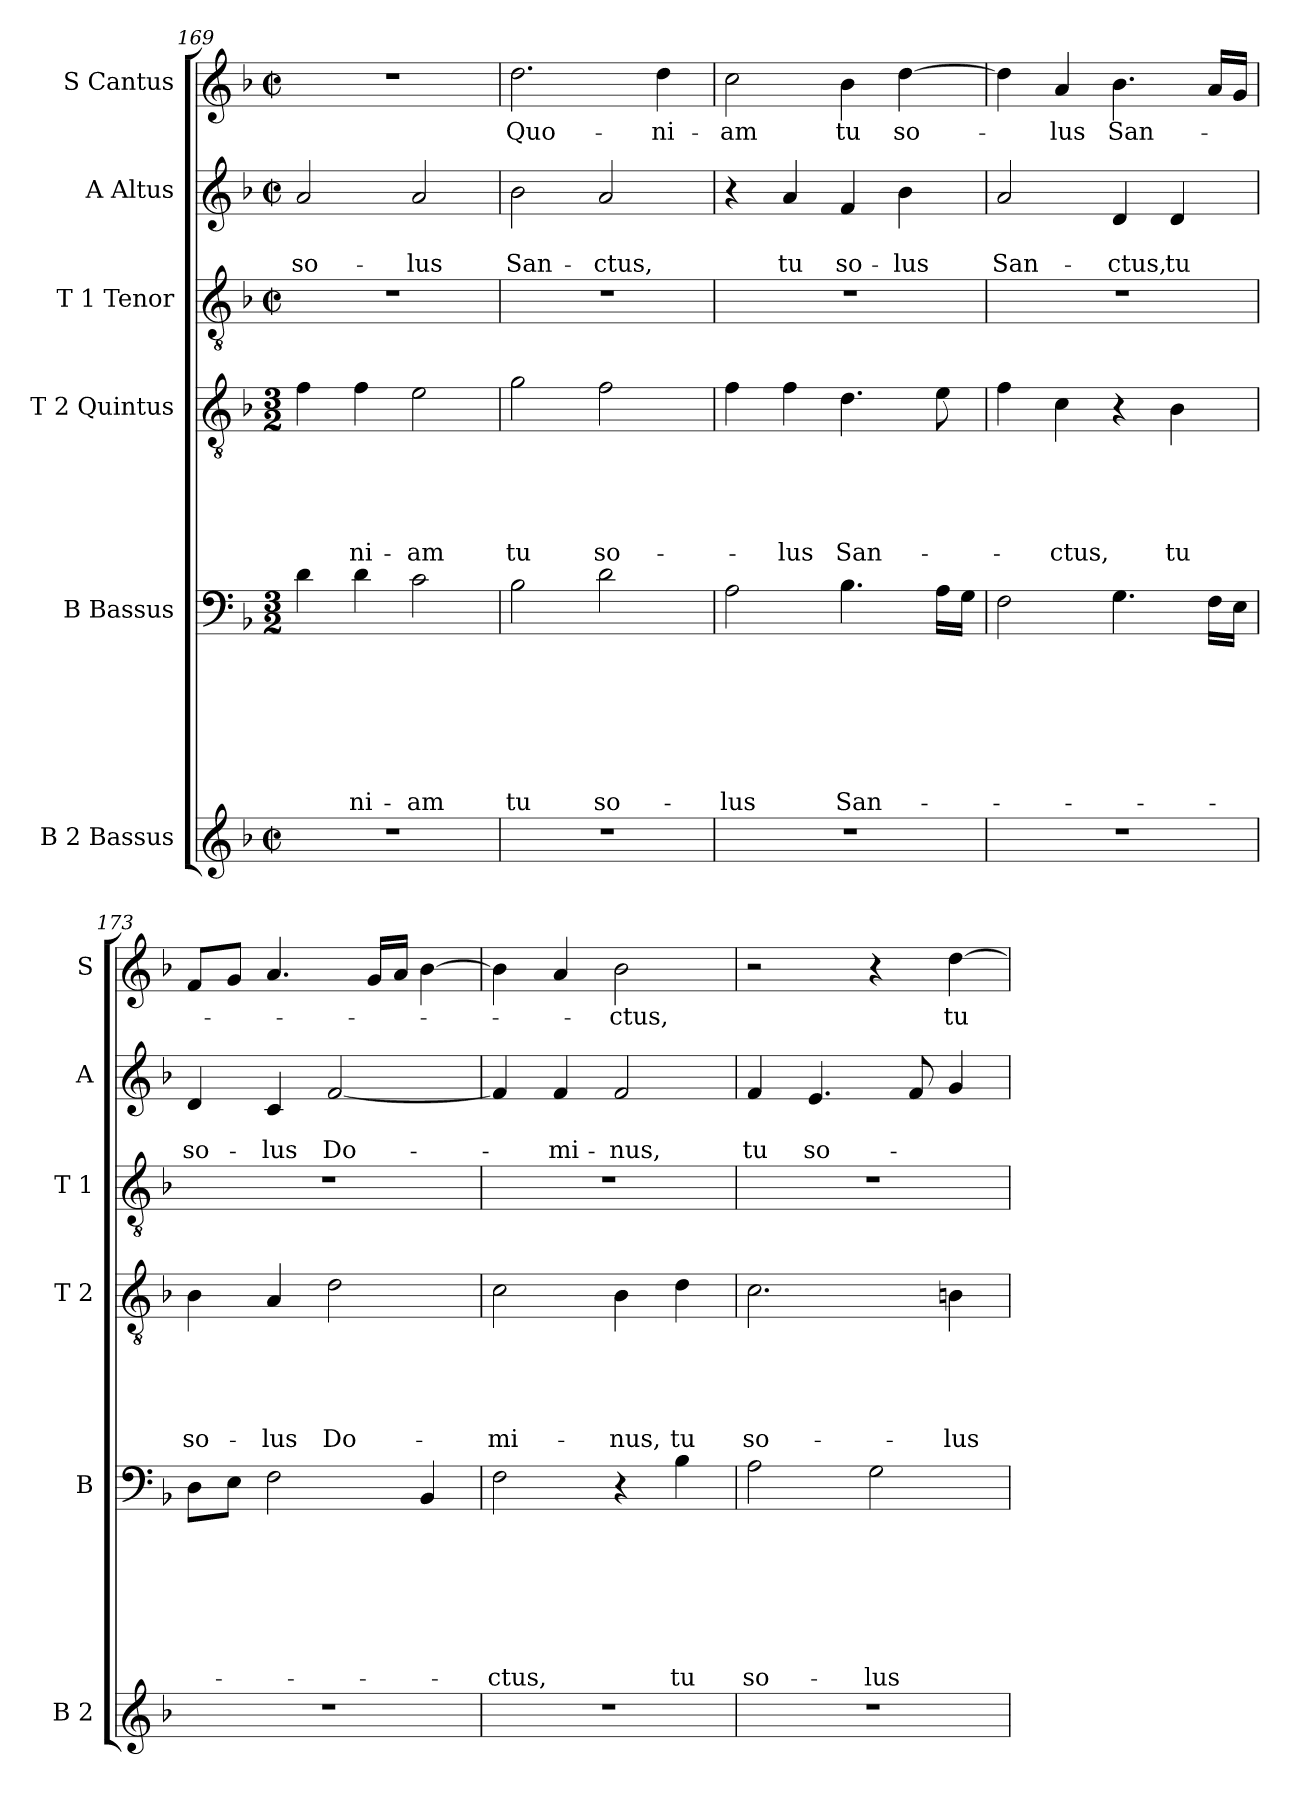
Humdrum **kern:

**kern	**kern	**text	**text	**text	**text	**text	**text	**text	**kern	**text	**text	**text	**text	**text	**kern	**kern	**text	**text	**kern	**text
*part6	*part5	*part5	*part5	*part5	*part5	*part5	*part5	*part5	*part4	*part4	*part4	*part4	*part4	*part4	*part3	*part2	*part2	*part2	*part1	*part1
*staff6	*staff5	*staff5	*staff5	*staff5	*staff5	*staff5	*staff5	*staff5	*staff4	*staff4	*staff4	*staff4	*staff4	*staff4	*staff3	*staff2	*staff2	*staff2	*staff1	*staff1
*I"B 2 Bassus	*I"B Bassus	*	*	*	*	*	*	*	*I"T 2 Quintus	*	*	*	*	*	*I"T 1 Tenor	*I"A Altus	*	*	*I"S Cantus	*
*I'B 2	*I'B	*	*	*	*	*	*	*	*I'T 2	*	*	*	*	*	*I'T 1	*I'A	*	*	*I'S	*
*clefG2	*clefF4	*	*	*	*	*	*	*	*clefGv2	*	*	*	*	*	*clefGv2	*clefG2	*	*	*clefG2	*
*k[b-]	*k[b-]	*	*	*	*	*	*	*	*k[b-]	*	*	*	*	*	*k[b-]	*k[b-]	*	*	*k[b-]	*
*F:	*F:	*	*	*	*	*	*	*	*F:	*	*	*	*	*	*F:	*F:	*	*	*F:	*
*M2/2	*M3/2	*	*	*	*	*	*	*	*M3/2	*	*	*	*	*	*M2/2	*M2/2	*	*	*M2/2	*
*met(c|)	*	*	*	*	*	*	*	*	*	*	*	*	*	*	*met(c|)	*met(c|)	*	*	*met(c|)	*
=169	=169	=169	=169	=169	=169	=169	=169	=169	=169	=169	=169	=169	=169	=169	=169	=169	=169	=169	=169	=169
!	!	!	!	!	!	!	!	!	!	!	!	!	!	!	!	!	!	!LO:LY:b	!	!
1r	4d\	.	.	.	.	.	.	.	4f\	.	.	.	.	.	1r	2a/	.	so-	1r	.
!	!	!	!	!	!	!	!	!LO:LY:b	!	!	!	!	!	!LO:LY:b	!	!	!	!	!	!
.	4d\	.	.	.	.	.	.	-ni-	4f\	.	.	.	.	-ni-	.	.	.	.	.	.
!	!	!	!	!	!	!	!	!LO:LY:b	!	!	!	!	!	!LO:LY:b	!	!	!	!LO:LY:b	!	!
.	2c\	.	.	.	.	.	.	-am	2e\	.	.	.	.	-am	.	2a/	.	-lus	.	.
!!LO:LB:g=z
=170	=170	=170	=170	=170	=170	=170	=170	=170	=170	=170	=170	=170	=170	=170	=170	=170	=170	=170	=170	=170
!	!	!	!	!	!	!	!	!LO:LY:b	!	!	!	!	!	!LO:LY:b	!	!	!	!LO:LY:b	!	!LO:LY:b
1r	2B-\	.	.	.	.	.	.	tu	2g\	.	.	.	.	tu	1r	2b-\	.	San-	2.dd\	Quo-
!	!	!	!	!	!	!	!	!LO:LY:b	!	!	!	!	!	!LO:LY:b	!	!	!	!LO:LY:b	!	!
.	2d\	.	.	.	.	.	.	so-	2f\	.	.	.	.	so-	.	2a/	.	-ctus,	.	.
!	!	!	!	!	!	!	!	!	!	!	!	!	!	!	!	!	!	!	!	!LO:LY:b
.	.	.	.	.	.	.	.	.	.	.	.	.	.	.	.	.	.	.	4dd\	-ni-
=171	=171	=171	=171	=171	=171	=171	=171	=171	=171	=171	=171	=171	=171	=171	=171	=171	=171	=171	=171	=171
!	!	!	!	!	!	!	!	!LO:LY:b	!	!	!	!	!	!	!	!	!	!	!	!LO:LY:b
1r	2A\	.	.	.	.	.	.	-lus	4f\	.	.	.	.	.	1r	4r	.	.	2cc\	-am
!	!	!	!	!	!	!	!	!	!	!	!	!	!	!LO:LY:b	!	!	!	!LO:LY:b	!	!
.	.	.	.	.	.	.	.	.	4f\	.	.	.	.	-lus	.	4a/	.	tu	.	.
!	!	!	!	!	!	!	!	!LO:LY:b	!	!	!	!	!	!LO:LY:b	!	!	!	!LO:LY:b	!	!LO:LY:b
.	4.B-\	.	.	.	.	.	.	San-	4.d\	.	.	.	.	San-	.	4f/	.	so-	4b-\	tu
!	!	!	!	!	!	!	!	!	!	!	!	!	!	!	!	!	!	!LO:LY:b	!	!LO:LY:b
.	.	.	.	.	.	.	.	.	.	.	.	.	.	.	.	4b-\	.	-lus	[>4dd\	so-
.	16A\LL	.	.	.	.	.	.	.	8e\	.	.	.	.	.	.	.	.	.	.	.
.	16G\JJ	.	.	.	.	.	.	.	.	.	.	.	.	.	.	.	.	.	.	.
=172	=172	=172	=172	=172	=172	=172	=172	=172	=172	=172	=172	=172	=172	=172	=172	=172	=172	=172	=172	=172
!	!	!	!	!	!	!	!	!	!	!	!	!	!	!	!	!	!	!LO:LY:b	!	!
1r	2F\	.	.	.	.	.	.	.	4f\	.	.	.	.	.	1r	2a/	.	San-	4dd\]	.
!	!	!	!	!	!	!	!	!	!	!	!	!	!	!LO:LY:b	!	!	!	!	!	!LO:LY:b
.	.	.	.	.	.	.	.	.	4c\	.	.	.	.	-ctus,	.	.	.	.	4a/	-lus
!	!	!	!	!	!	!	!	!	!	!	!	!	!	!	!	!	!	!LO:LY:b	!	!LO:LY:b
.	4.G\	.	.	.	.	.	.	.	4r	.	.	.	.	.	.	4d/	.	-ctus,	4.b-\	San-
!	!	!	!	!	!	!	!	!	!	!	!	!	!	!LO:LY:b	!	!	!	!LO:LY:b	!	!
.	.	.	.	.	.	.	.	.	4B-\	.	.	.	.	tu	.	4d/	.	tu	.	.
.	16F\LL	.	.	.	.	.	.	.	.	.	.	.	.	.	.	.	.	.	16a/LL	.
.	16E\JJ	.	.	.	.	.	.	.	.	.	.	.	.	.	.	.	.	.	16g/JJ	.
=173	=173	=173	=173	=173	=173	=173	=173	=173	=173	=173	=173	=173	=173	=173	=173	=173	=173	=173	=173	=173
!	!	!	!	!	!	!	!	!	!	!	!	!	!	!LO:LY:b	!	!	!	!LO:LY:b	!	!
1r	8D\L	.	.	.	.	.	.	.	4B-\	.	.	.	.	so-	1r	4d/	.	so-	8f/L	.
.	8E\J	.	.	.	.	.	.	.	.	.	.	.	.	.	.	.	.	.	8g/J	.
!	!	!	!	!	!	!	!	!	!	!	!	!	!	!LO:LY:b	!	!	!	!LO:LY:b	!	!
.	2F\	.	.	.	.	.	.	.	4A/	.	.	.	.	-lus	.	4c/	.	-lus	4.a/	.
!	!	!	!	!	!	!	!	!	!	!	!	!	!	!LO:LY:b	!	!	!	!LO:LY:b	!	!
.	.	.	.	.	.	.	.	.	2d\	.	.	.	.	Do-	.	[<2f/	.	Do-	.	.
.	.	.	.	.	.	.	.	.	.	.	.	.	.	.	.	.	.	.	16g/LL	.
.	.	.	.	.	.	.	.	.	.	.	.	.	.	.	.	.	.	.	16a/JJ	.
.	4BB-/	.	.	.	.	.	.	.	.	.	.	.	.	.	.	.	.	.	[>4b-\	.
=174	=174	=174	=174	=174	=174	=174	=174	=174	=174	=174	=174	=174	=174	=174	=174	=174	=174	=174	=174	=174
!	!	!	!	!	!	!	!	!LO:LY:b	!	!	!	!	!	!LO:LY:b	!	!	!	!	!	!
1r	2F\	.	.	.	.	.	.	-ctus,	2c\	.	.	.	.	-mi-	1r	4f/]	.	.	4b-\]	.
!	!	!	!	!	!	!	!	!	!	!	!	!	!	!	!	!	!	!LO:LY:b	!	!
.	.	.	.	.	.	.	.	.	.	.	.	.	.	.	.	4f/	.	-mi-	4a/	.
!	!	!	!	!	!	!	!	!	!	!	!	!	!	!LO:LY:b	!	!	!	!LO:LY:b	!	!LO:LY:b
.	4r	.	.	.	.	.	.	.	4B-\	.	.	.	.	-nus,	.	2f/	.	-nus,	2b-\	-ctus,
!	!	!	!	!	!	!	!	!LO:LY:b	!	!	!	!	!	!LO:LY:b	!	!	!	!	!	!
.	4B-\	.	.	.	.	.	.	tu	4d\	.	.	.	.	tu	.	.	.	.	.	.
!!LO:PB:g=z
=175	=175	=175	=175	=175	=175	=175	=175	=175	=175	=175	=175	=175	=175	=175	=175	=175	=175	=175	=175	=175
!	!	!	!	!	!	!	!	!LO:LY:b	!	!	!	!	!	!LO:LY:b	!	!	!	!LO:LY:b	!	!
1r	2A\	.	.	.	.	.	.	so-	2.c\	.	.	.	.	so-	1r	4f/	.	tu	2r	.
!	!	!	!	!	!	!	!	!	!	!	!	!	!	!	!	!	!	!LO:LY:b	!	!
.	.	.	.	.	.	.	.	.	.	.	.	.	.	.	.	4.e/	.	so-	.	.
!	!	!	!	!	!	!	!	!LO:LY:b	!	!	!	!	!	!	!	!	!	!	!	!
.	2G\	.	.	.	.	.	.	-lus	.	.	.	.	.	.	.	.	.	.	4r	.
.	.	.	.	.	.	.	.	.	.	.	.	.	.	.	.	8f/	.	.	.	.
!	!	!	!	!	!	!	!	!	!	!	!	!	!	!LO:LY:b	!	!	!	!	!	!LO:LY:b
.	.	.	.	.	.	.	.	.	4Bn\	.	.	.	.	-lus	.	4g/	.	.	[>4dd\	tu
=	=	=	=	=	=	=	=	=	=	=	=	=	=	=	=	=	=	=	=	=
*-	*-	*-	*-	*-	*-	*-	*-	*-	*-	*-	*-	*-	*-	*-	*-	*-	*-	*-	*-	*-
